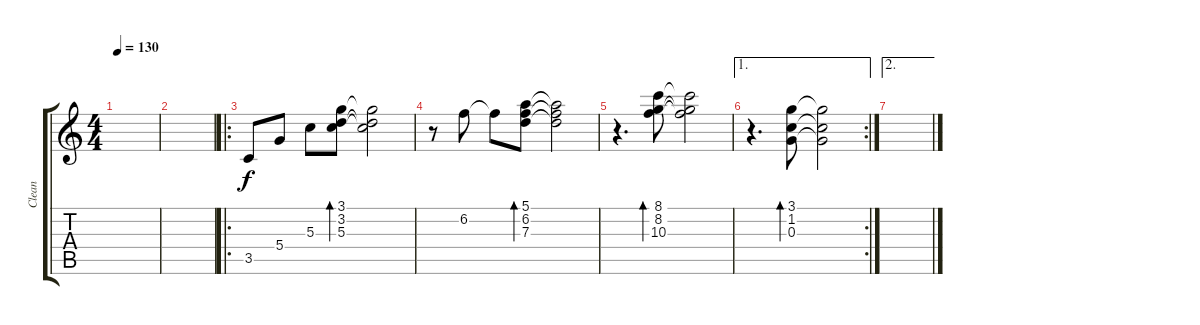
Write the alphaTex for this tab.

\track ("Clean" "Clean") {instrument acousticguitarnylon}
\staff {score tabs}
\tuning (E4 B3 G3 D3 A2 E2) {hide}
\ts (4 4)
\tempo 130
\clef g2
\ks c
|
|
\ro
3.5.8 5.4.8 5.3.8 (3.1 3.2 5.3).8{bd 120} (3.1{t} 3.2{t} 5.3{t}).2 |
r.8 6.2.8 6.2{t}.8 (5.1 6.2 7.3).8{bd 120} (5.1{t} 6.2{t} 7.3{t}).2 |
r.4{d} (8.1 8.2 10.3).8{bd 120} (8.1{t} 8.2{t} 10.3{t}).2 |
\ae 1
\rc 2
r.4{d} (3.1 1.2 0.3).8{bd 120} (3.1{t} 1.2{t} 0.3{t}).2 |
\ae 2
